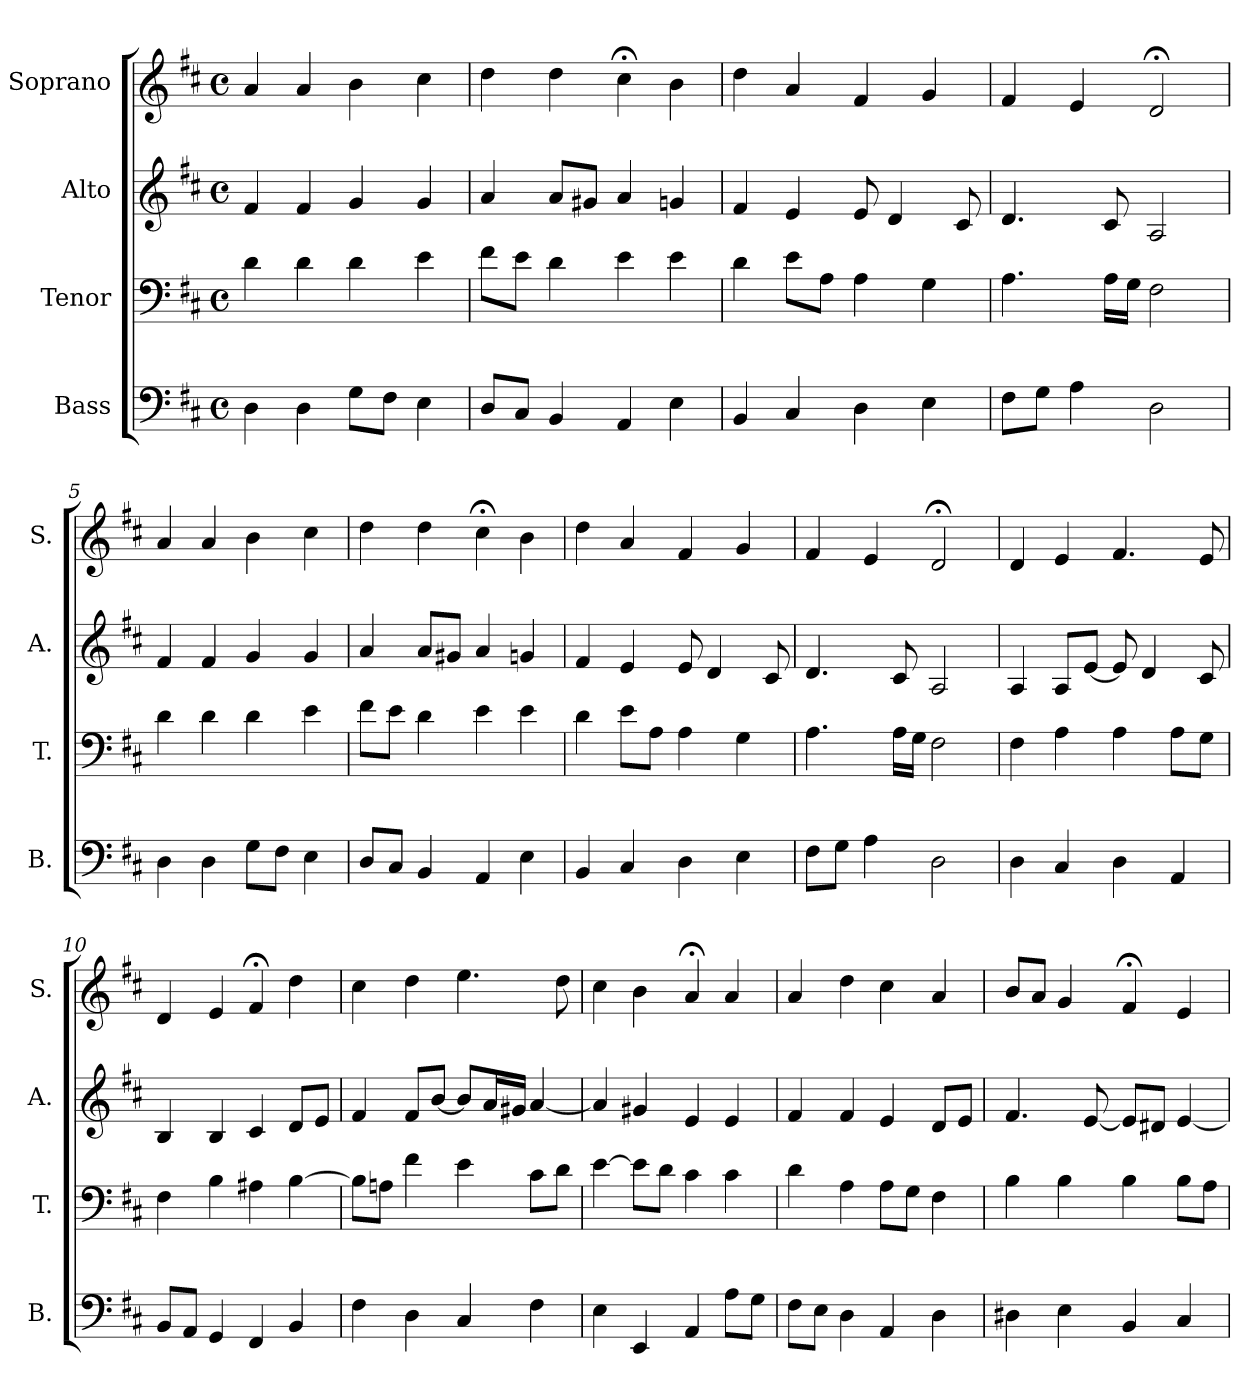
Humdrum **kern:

**kern	**kern	**kern	**kern
*part4	*part3	*part2	*part1
*staff4	*staff3	*staff2	*staff1
*I"Bass	*I"Tenor	*I"Alto	*I"Soprano
*I'B.	*I'T.	*I'A.	*I'S.
*clefF4	*clefF4	*clefG2	*clefG2
*k[f#c#]	*k[f#c#]	*k[f#c#]	*k[f#c#]
*D:	*D:	*D:	*D:
*M4/4	*M4/4	*M4/4	*M4/4
*met(c)	*met(c)	*met(c)	*met(c)
=1	=1	=1	=1
4D\	4d\	4f#/	4a/
4D\	4d\	4f#/	4a/
8G\L	4d\	4g/	4b\
8F#\J	.	.	.
4E\	4e\	4g/	4cc#\
=2	=2	=2	=2
8D/L	8f#\L	4a/	4dd\
8C#/J	8e\J	.	.
4BB/	4d\	8a/L	4dd\
.	.	8g#X/J	.
4AA/	4e\	4a/	4cc#;<\
4E\	4e\	4gn/	4b\
=3	=3	=3	=3
4BB/	4d\	4f#/	4dd\
4C#/	8e\L	4e/	4a/
.	8A\J	.	.
4D\	4A\	8e/	4f#/
.	.	4d/	.
4E\	4G\	.	4g/
.	.	8c#/	.
=4	=4	=4	=4
8F#\L	4.A\	4.d/	4f#/
8G\J	.	.	.
4A\	.	.	4e/
.	16A\LL	8c#/	.
.	16G\JJ	.	.
2D\	2F#\	2A/	2d;</
=5	=5	=5	=5
4D\	4d\	4f#/	4a/
4D\	4d\	4f#/	4a/
8G\L	4d\	4g/	4b\
8F#\J	.	.	.
4E\	4e\	4g/	4cc#\
!!LO:LB:g=z
=6	=6	=6	=6
8D/L	8f#\L	4a/	4dd\
8C#/J	8e\J	.	.
4BB/	4d\	8a/L	4dd\
.	.	8g#X/J	.
4AA/	4e\	4a/	4cc#;<\
4E\	4e\	4gn/	4b\
=7	=7	=7	=7
4BB/	4d\	4f#/	4dd\
4C#/	8e\L	4e/	4a/
.	8A\J	.	.
4D\	4A\	8e/	4f#/
.	.	4d/	.
4E\	4G\	.	4g/
.	.	8c#/	.
=8	=8	=8	=8
8F#\L	4.A\	4.d/	4f#/
8G\J	.	.	.
4A\	.	.	4e/
.	16A\LL	8c#/	.
.	16G\JJ	.	.
2D\	2F#\	2A/	2d;</
=9	=9	=9	=9
4D\	4F#\	4A/	4d/
4C#/	4A\	8A/L	4e/
.	.	[8e/J	.
4D\	4A\	8e/]	4.f#/
.	.	4d/	.
4AA/	8A\L	.	.
.	8G\J	8c#/	8e/
=10	=10	=10	=10
8BB/L	4F#\	4B/	4d/
8AA/J	.	.	.
4GG/	4B\	4B/	4e/
4FF#/	4A#X\	4c#/	4f#;</
4BB/	[4B\	8d/L	4dd\
.	.	8e/J	.
!!LO:LB:g=z
=11	=11	=11	=11
4F#\	8B\L]	4f#/	4cc#\
.	8An\J	.	.
4D\	4f#\	8f#/L	4dd\
.	.	[8b/J	.
4C#/	4e\	8b/L]	4.ee\
.	.	16a/L	.
.	.	16g#X/JJ	.
4F#\	8c#\L	[4a/	.
.	8d\J	.	8dd\
=12	=12	=12	=12
4E\	[4e\	4a/]	4cc#\
4EE/	8e\L]	4g#X/	4b\
.	8d\J	.	.
4AA/	4c#\	4e/	4a;</
8A\L	4c#\	4e/	4a/
8G\J	.	.	.
=13	=13	=13	=13
8F#\L	4d\	4f#/	4a/
8E\J	.	.	.
4D\	4A\	4f#/	4dd\
4AA/	8A\L	4e/	4cc#\
.	8G\J	.	.
4D\	4F#\	8d/L	4a/
.	.	8e/J	.
=14	=14	=14	=14
4D#X\	4B\	4.f#/	8b/L
.	.	.	8a/J
4E\	4B\	.	4g/
.	.	[8e/	.
4BB/	4B\	8e/L]	4f#;</
.	.	8d#X/J	.
4C#/	8B\L	[4e/	4e/
.	8A\J	.	.
=	=	=	=
*-	*-	*-	*-
